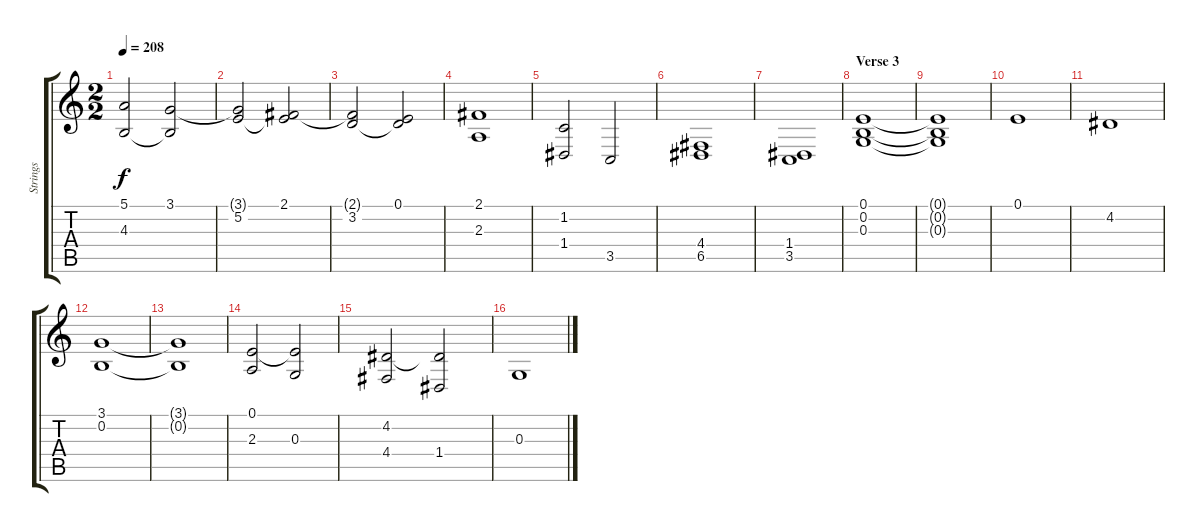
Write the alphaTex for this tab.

\track ("Strings" "Strings") {instrument stringensemble1}
\staff {score tabs}
\tuning (E4 B3 G3 D3 A2 E2) {hide}
\ts (2 2)
\tempo 208
\clef g2
\ks c
(5.1{t} 4.3).2{dy f} (3.1 4.3{t}).2 |
(3.1{t} 5.2).2 (2.1 5.2{t}).2 |
(2.1{t} 3.2).2 (0.1 3.2{t}).2 |
(2.1 2.3).1 |
(1.2 1.4).2 3.5.2 |
(4.4 6.5).1 |
(1.4 3.5).1 |
\section ("" "Verse 3")
(0.1 0.2 0.3).1{volume 8} |
(0.1{t} 0.2{t} 0.3{t}).1 |
0.1.1{volume 14} |
4.2.1 |
(3.1 0.2).1 |
(3.1{t} 0.2{t}).1 |
(0.1 2.3).2 (0.1{t} 0.3).2 |
(4.2 4.4).2 (4.2{t} 1.4).2 |
0.3.1
